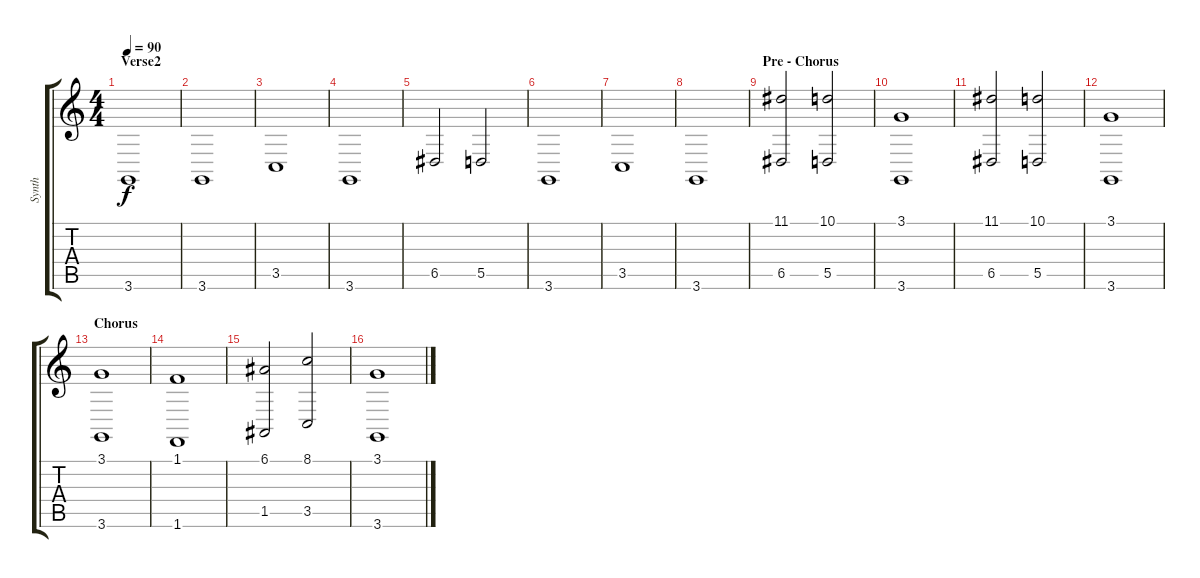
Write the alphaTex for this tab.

\track ("Synth" "Synth") {instrument stringensemble2}
\staff {score tabs}
\tuning (E4 B3 G3 D3 A2 E2) {hide}
\ts (4 4)
\section ("" "Verse2")
\tempo 90
\clef g2
\ks c
3.6.1{dy f} |
3.6.1 |
3.5.1 |
3.6.1 |
6.5.2 5.5.2 |
3.6.1 |
3.5.1 |
3.6.1 |
\section ("" "Pre - Chorus")
(11.1 6.5).2 (10.1 5.5).2 |
(3.1 3.6).1 |
(11.1 6.5).2 (10.1 5.5).2 |
(3.1 3.6).1 |
\section ("" "Chorus")
(3.1 3.6).1 |
(1.1 1.6).1 |
(6.1 1.5).2 (8.1 3.5).2 |
(3.1 3.6).1
